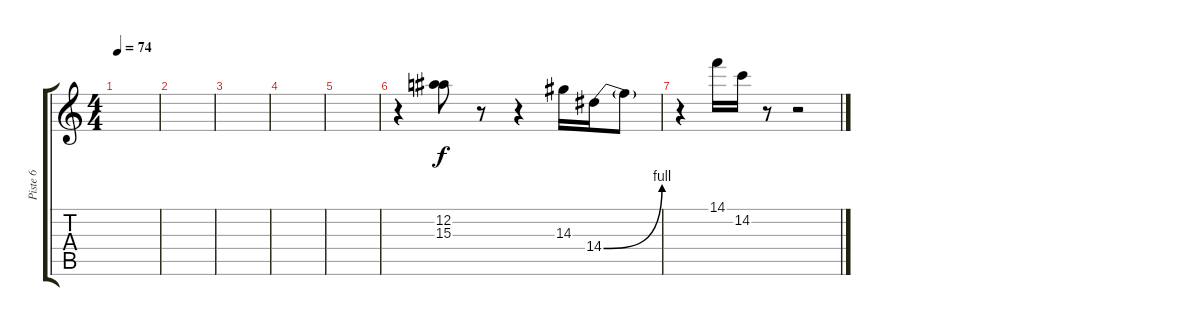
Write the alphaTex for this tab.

\track ("Piste 6" "Piste 6") {instrument distortionguitar}
\staff {score tabs}
\tuning (Eb4 Bb3 Gb3 Db3 Ab2 Eb2) {hide}
\ts (4 4)
\tempo 74
\clef g2
\ks c
|
|
|
|
|
r.4 (12.2 15.3).8 r.8 r.4 14.3.16 14.4{be (bend 0 0 60 4)}.16 14.4{t}.8 |
r.4 14.1.16 14.2.16 r.8 r.2
